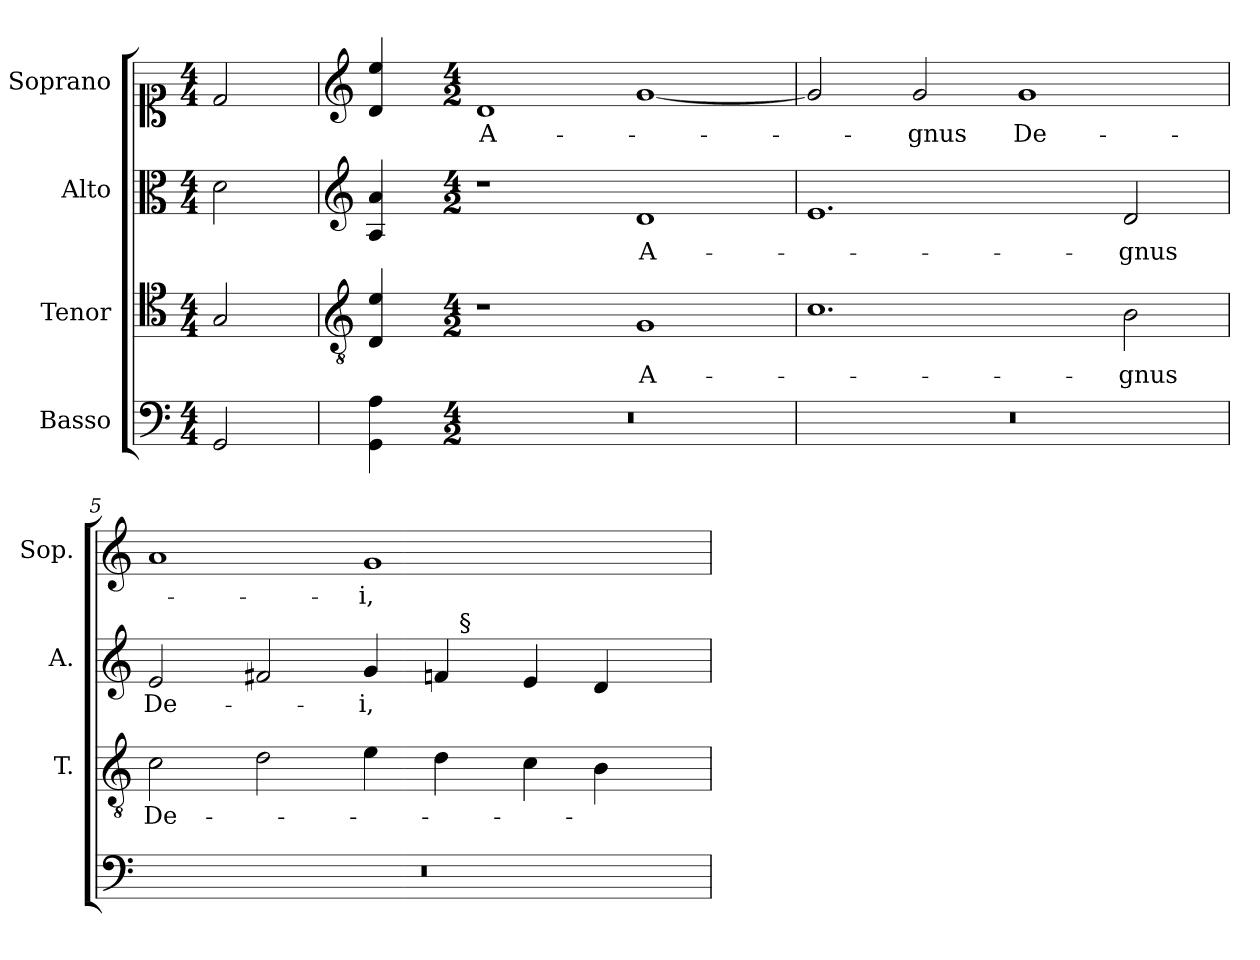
**kern	**kern	**text	**kern	**text	**kern	**text
*part4	*part3	*part3	*part2	*part2	*part1	*part1
*staff4	*staff3	*staff3	*staff2	*staff2	*staff1	*staff1
*I"Basso	*I"Tenor	*	*I"Alto	*	*I"Soprano	*
*	*I'T.	*	*I'A.	*	*I'Sop.	*
!!LO:PB:g=z
*clefF4	*clefC4	*	*clefC3	*	*clefC1	*
*	*ITrd7c12	*	*	*	*	*
*k[]	*k[]	*	*k[]	*	*k[]	*
*C:	*C:	*	*C:	*	*C:	*
*M4/4	*M4/4	*	*M4/4	*	*M4/4	*
=1	=1	=1	=1	=1	=1	=1
!LO:N:head=open	!LO:N:head=open	!	!LO:N:head=open	!	!LO:N:head=open	!
2GGi/	2GGi/	.	2di\	.	2di/	.
=2	=2	=2	=2	=2	=2	=2
*	*clefGv2	*	*clefG2	*	*clefG2	*
4GGi\ 4Ai	4DDi/ 4Ei	.	4Ai/ 4ai	.	4di/ 4eei	.
=3-	=3-	=3-	=3-	=3-	=3-	=3-
*M4/2	*M4/2	*	*M4/2	*	*M4/2	*
!LO:N:vis=1	!	!	!	!	!	!
!	!	!	!	!	!	!LO:LY:b:color=#000000
0r	1r	.	1r	.	1di	A-
!	!	!LO:LY:b:color=#000000	!	!	!	!
!	!	!	!	!LO:LY:b:color=#000000	!	!
.	1GGi	A-	1di	A-	[1gi	.
=4	=4	=4	=4	=4	=4	=4
!LO:N:vis=1	!	!	!	!	!	!
0r	1.Ci	.	1.ei	.	2gi/]	.
!	!	!	!	!	!	!LO:LY:b:color=#000000
.	.	.	.	.	2gi/	-gnus
!	!	!	!	!	!	!LO:LY:b:color=#000000
.	.	.	.	.	1gi	De-
!	!	!LO:LY:b:color=#000000	!	!	!	!
!	!	!	!	!LO:LY:b:color=#000000	!	!
.	2BBi\	-gnus	2di/	-gnus	.	.
=5	=5	=5	=5	=5	=5	=5
!LO:N:vis=1	!	!	!	!	!	!
!	!	!LO:LY:b:color=#000000	!	!	!	!
!	!	!	!	!LO:LY:b:color=#000000	!	!
*	*	*	*^	*	*	*
0r	2Ci\	De-	2ei/	1ryy	De-	1ai	.
.	2Di\	.	2f#Xi/	.	.	.	.
!	!	!	!	!	!LO:LY:b:color=#000000	!	!
!	!	!	!	!	!	!	!LO:LY:b:color=#000000
.	4Ei\	.	4gi/	4ryy	-i,	1gi	-i,
.	4Di\	.	4fi/	32ryy	.	.	.
.	.	.	.	256ryy	.	.	.
!	!	!	!	!LO:TX:a:t=§	!	!	!
.	.	.	.	2ryy	.	.	.
.	4Ci\	.	4ei/	.	.	.	.
.	4BBi\	.	4di/	.	.	.	.
.	.	.	.	8ryy	.	.	.
.	.	.	.	16ryy	.	.	.
.	.	.	.	64..ryy	.	.	.
*	*	*	*v	*v	*	*	*
=	=	=	=	=	=	=
*-	*-	*-	*-	*-	*-	*-
